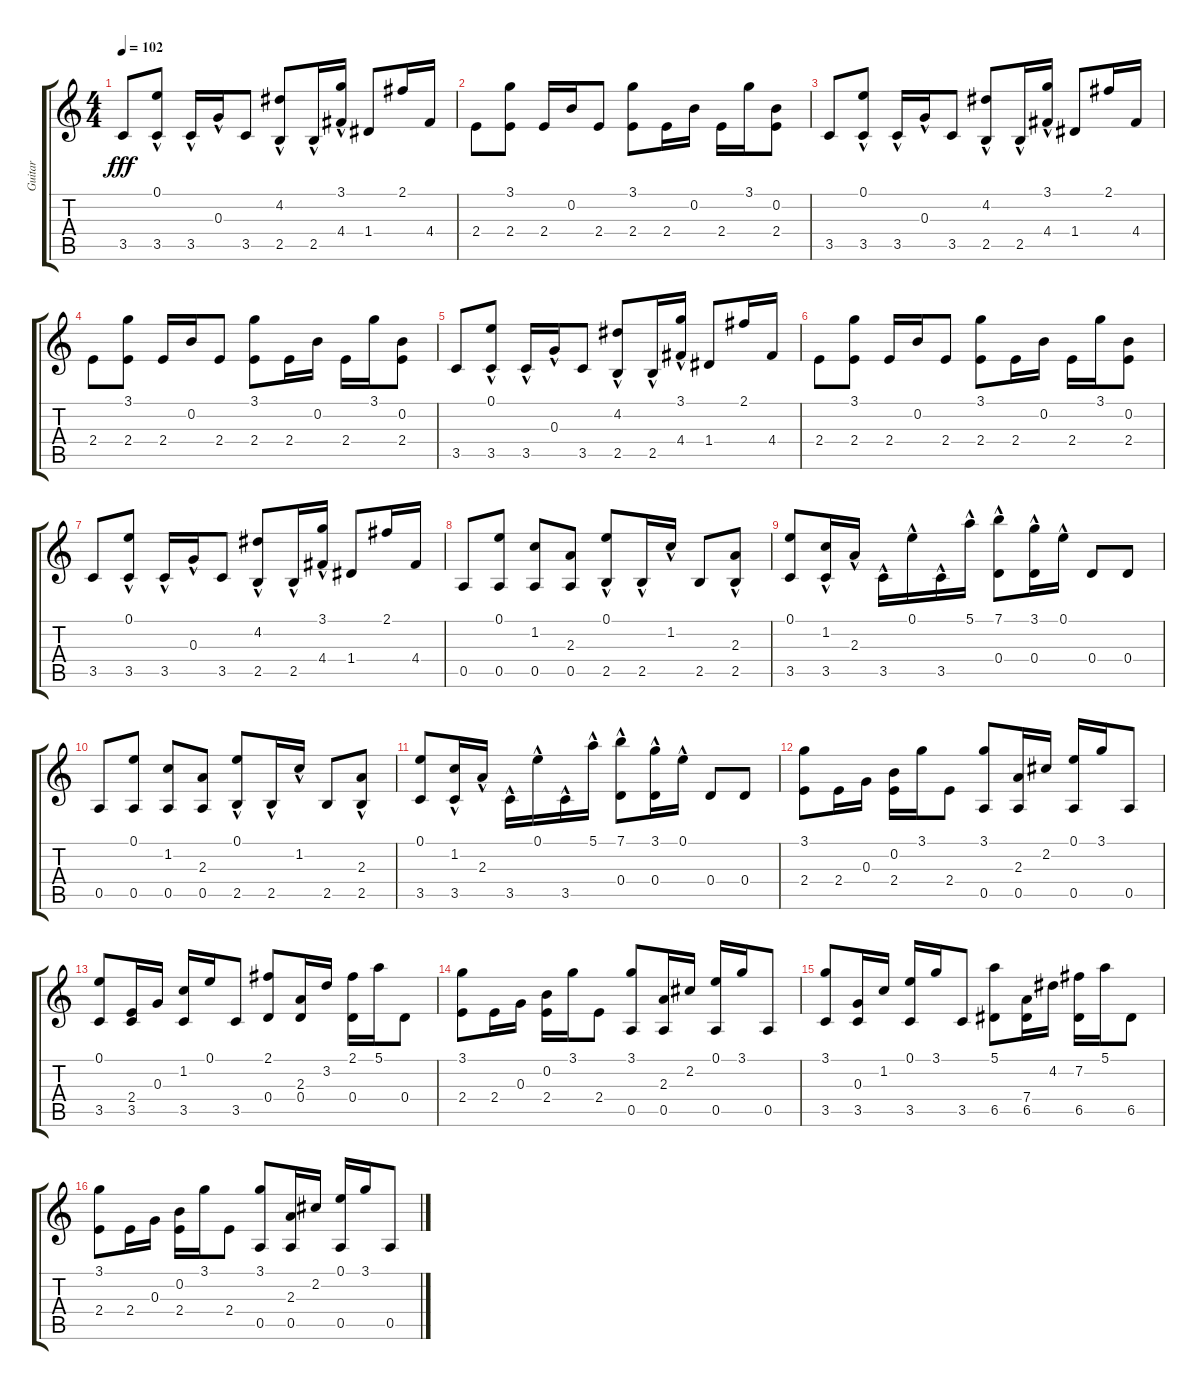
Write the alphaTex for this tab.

\track ("Guitar" "Guitar") {instrument acousticguitarsteel}
\staff {score tabs}
\tuning (E4 B3 G3 D3 A2 E2) {hide}
\ts (4 4)
\tempo 102
\clef g2
\ks c
3.5.8{dy fff} (0.1{hac} 3.5{hac}).8 3.5{hac}.16 0.3{hac}.16 3.5.8 (4.2{hac} 2.5{hac}).8 2.5{hac}.16 (3.1{hac} 4.4{hac}).16 1.4.8 2.1.16 4.4.16 |
2.4.8 (3.1 2.4).8 2.4.16 0.2.16 2.4.8 (3.1 2.4).8 2.4.16 0.2.16 2.4.16 3.1.16 (0.2 2.4).8 |
3.5.8 (0.1{hac} 3.5{hac}).8 3.5{hac}.16 0.3{hac}.16 3.5.8 (4.2{hac} 2.5{hac}).8 2.5{hac}.16 (3.1{hac} 4.4{hac}).16 1.4.8 2.1.16 4.4.16 |
2.4.8 (3.1 2.4).8 2.4.16 0.2.16 2.4.8 (3.1 2.4).8 2.4.16 0.2.16 2.4.16 3.1.16 (0.2 2.4).8 |
3.5.8 (0.1{hac} 3.5{hac}).8 3.5{hac}.16 0.3{hac}.16 3.5.8 (4.2{hac} 2.5{hac}).8 2.5{hac}.16 (3.1{hac} 4.4{hac}).16 1.4.8 2.1.16 4.4.16 |
2.4.8 (3.1 2.4).8 2.4.16 0.2.16 2.4.8 (3.1 2.4).8 2.4.16 0.2.16 2.4.16 3.1.16 (0.2 2.4).8 |
3.5.8 (0.1{hac} 3.5{hac}).8 3.5{hac}.16 0.3{hac}.16 3.5.8 (4.2{hac} 2.5{hac}).8 2.5{hac}.16 (3.1{hac} 4.4{hac}).16 1.4.8 2.1.16 4.4.16 |
0.5.8 (0.1 0.5).8 (1.2 0.5).8 (2.3 0.5).8 (0.1{hac} 2.5{hac}).8 2.5{hac}.16 1.2{hac}.16 2.5.8 (2.3 2.5{hac}).8 |
(0.1 3.5).8 (1.2{hac} 3.5{hac}).16 2.3{hac}.16 3.5{hac}.16 0.1{hac}.16 3.5{hac}.16 5.1{hac}.16 (7.1{hac} 0.4{hac}).8 (3.1{hac} 0.4{hac}).16 0.1{hac}.16 0.4.8 0.4.8 |
0.5.8 (0.1 0.5).8 (1.2 0.5).8 (2.3 0.5).8 (0.1{hac} 2.5{hac}).8 2.5{hac}.16 1.2{hac}.16 2.5.8 (2.3 2.5{hac}).8 |
(0.1 3.5).8 (1.2{hac} 3.5{hac}).16 2.3{hac}.16 3.5{hac}.16 0.1{hac}.16 3.5{hac}.16 5.1{hac}.16 (7.1{hac} 0.4{hac}).8 (3.1{hac} 0.4{hac}).16 0.1{hac}.16 0.4.8 0.4.8 |
(3.1 2.4).8 2.4.16 0.3.16 (0.2 2.4).16 3.1.16 2.4.8 (3.1 0.5).8 (2.3 0.5).16 2.2.16 (0.1 0.5).16 3.1.16 0.5.8 |
(0.1 3.5).8 (2.4 3.5).16 0.3.16 (1.2 3.5).16 0.1.16 3.5.8 (2.1 0.4).8 (2.3 0.4).16 3.2.16 (2.1 0.4).16 5.1.16 0.4.8 |
(3.1 2.4).8 2.4.16 0.3.16 (0.2 2.4).16 3.1.16 2.4.8 (3.1 0.5).8 (2.3 0.5).16 2.2.16 (0.1 0.5).16 3.1.16 0.5.8 |
(3.1 3.5).8 (0.3 3.5).16 1.2.16 (0.1 3.5).16 3.1.16 3.5.8 (5.1 6.5).8 (7.4 6.5).16 4.2.16 (7.2 6.5).16 5.1.16 6.5.8 |
(3.1 2.4).8 2.4.16 0.3.16 (0.2 2.4).16 3.1.16 2.4.8 (3.1 0.5).8 (2.3 0.5).16 2.2.16 (0.1 0.5).16 3.1.16 0.5.8
